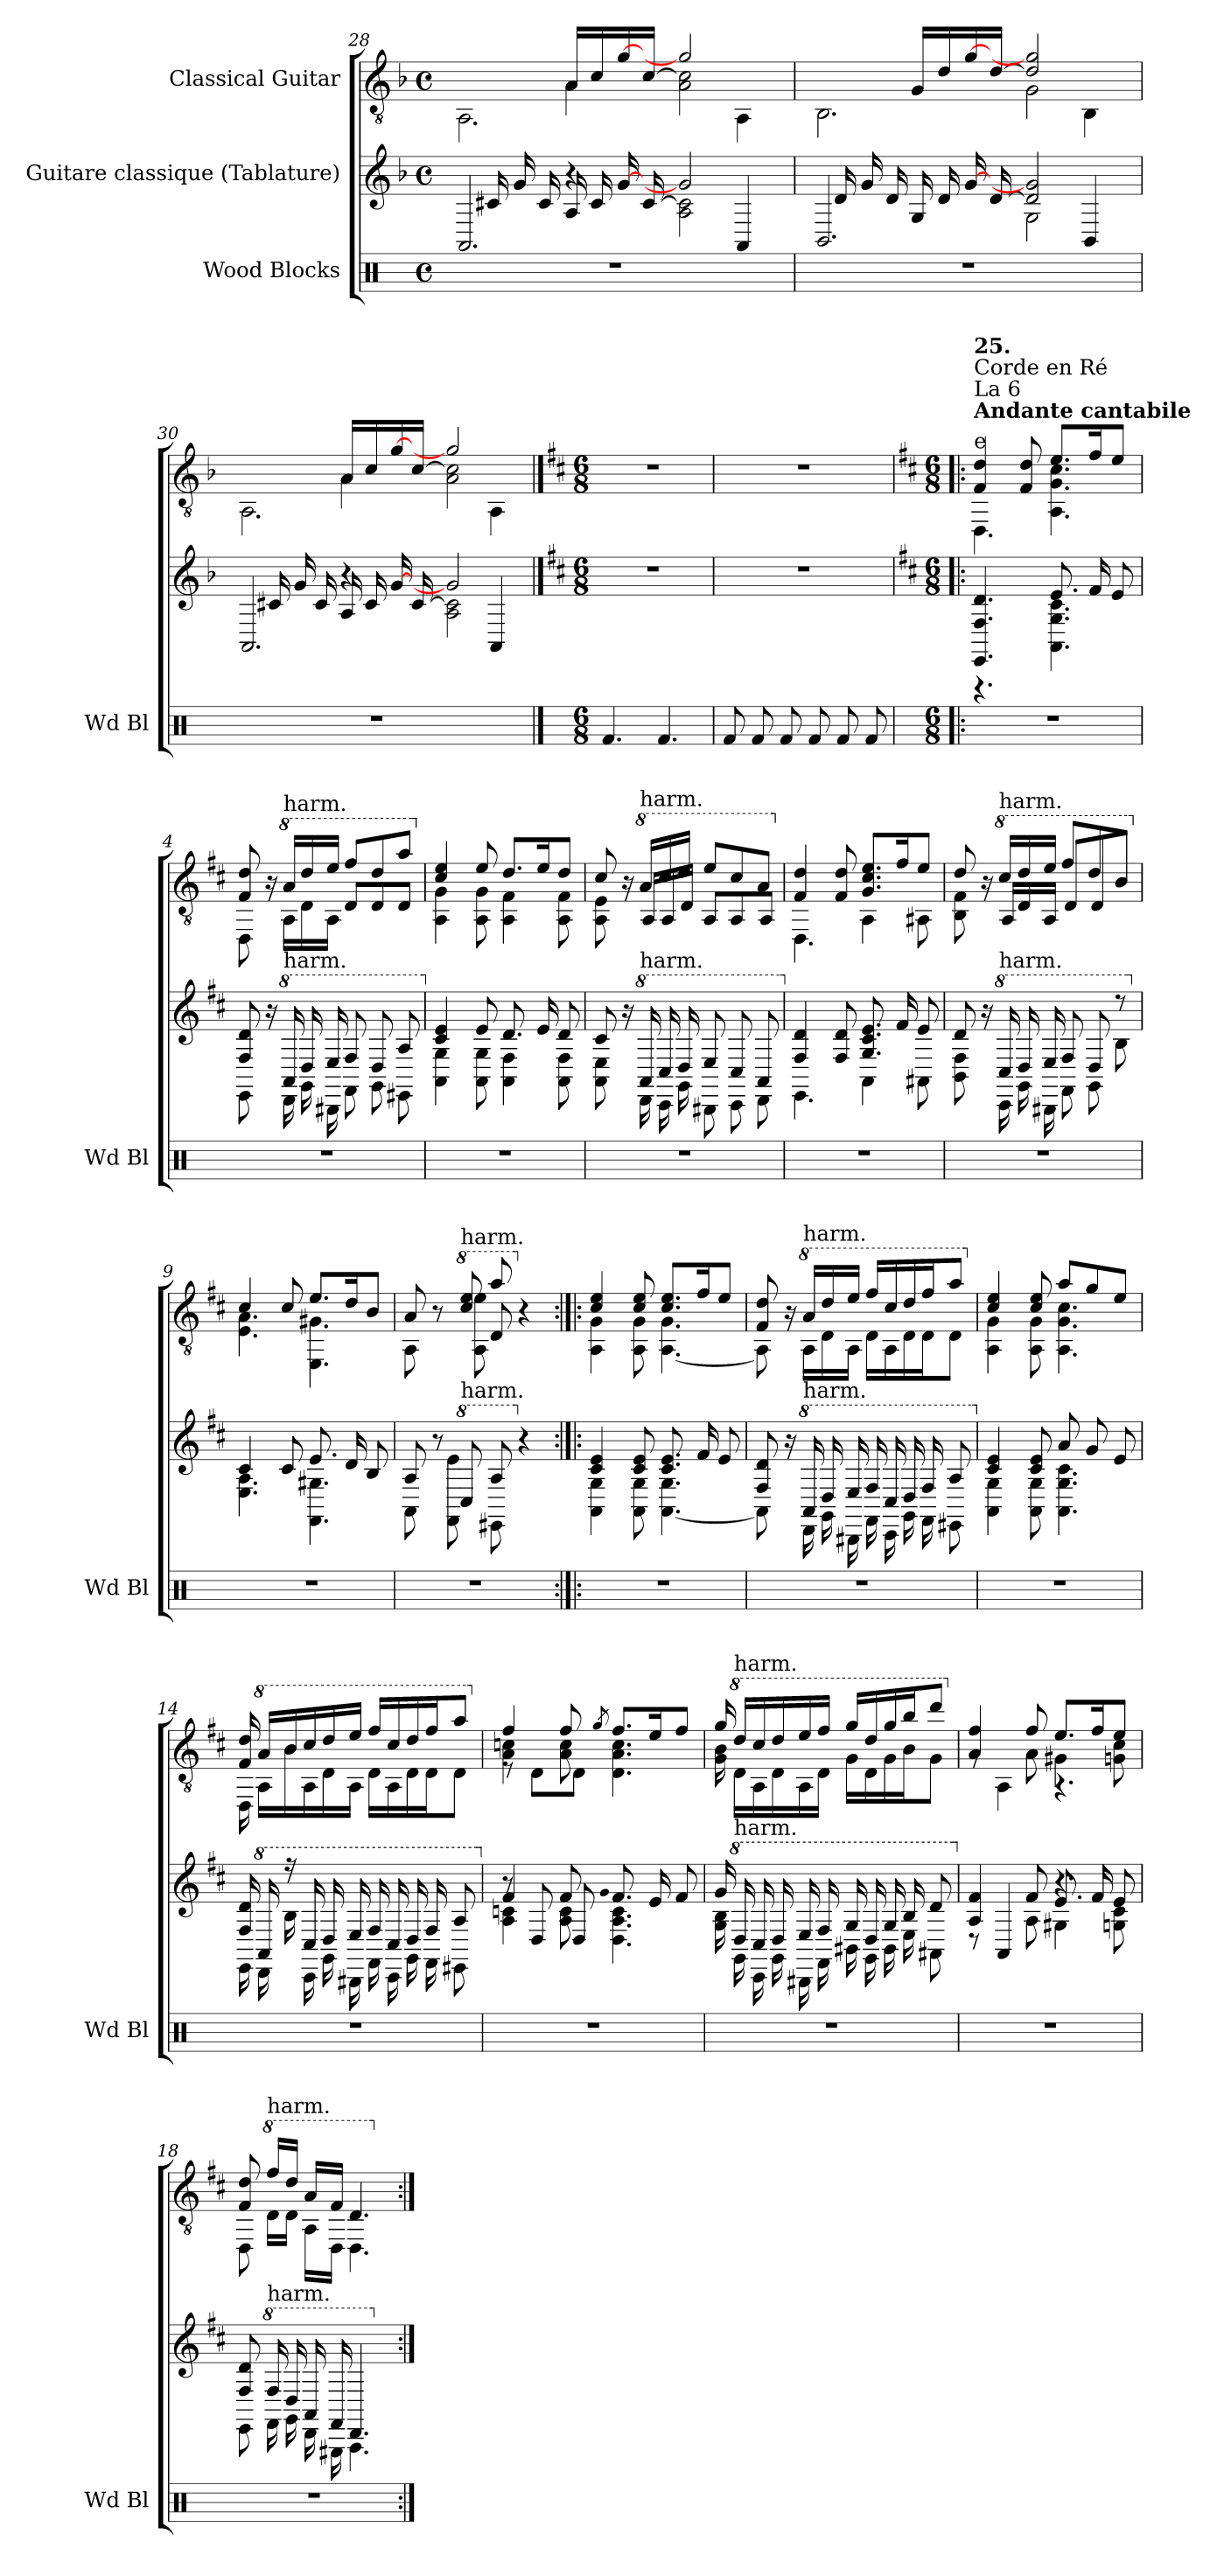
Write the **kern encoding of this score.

**kern	**kern	**kern
*part3	*part2	*part1
*staff3	*staff2	*staff1
*I"Wood Blocks	*I"Guitare classique (Tablature)	*I"Classical Guitar
*I'Wd Bl	*	*
!!LO:PB:g=z
*clefX	*	*clefGv2
*k[]	*k[b-]	*k[b-]
*M4/4	*M4/4	*M4/4
*met(c)	*met(c)	*met(c)
=28	=28	=28
*	*^	*^
*	*	*^	*	*^
1r	16AAyy	4ryy	2.AA	16AA/LLyy	4ryy	2.AA\
.	16c#X	.	.	16c#X/	.	.
.	16g	.	.	16g/	.	.
.	16c#	.	.	16c#/JJ	.	.
.	16A	4r	.	16A/LL	4A<\	.
.	16c#	.	.	16c#/	.	.
.	[16g	.	.	[16g/	.	.
.	[16c#	.	.	[16c#/JJ	.	.
.	2g]	2A 2c#]	.	2g/]	2A\ 2c#\]	.
.	.	.	4AA	.	.	4AA\
=29	=29	=29	=29	=29	=29	=29
1r	16BB-yy	2ryy	2.BB-	16BB-/LLyy	2ryy	2.BB-\
.	16d	.	.	16d/	.	.
.	16g	.	.	16g/	.	.
.	16d	.	.	16d/JJ	.	.
.	16G	.	.	16G/LL	.	.
.	16d	.	.	16d/	.	.
.	[16g	.	.	[16g/	.	.
.	[16d	.	.	[16d/JJ	.	.
.	2d] 2g]	2G	.	2d/] 2g/]	2G\	.
.	.	.	4BB-	.	.	4BB-\
=30	=30	=30	=30	=30	=30	=30
1r	16AAyy	4ryy	2.AA	16AA/LLyy	4ryy	2.AA\
.	16c#X	.	.	16c#X/	.	.
.	16g	.	.	16g/	.	.
.	16c#	.	.	16c#/JJ	.	.
.	16A	4r	.	16A/LL	4A\	.
.	16c#	.	.	16c#/	.	.
.	[16g	.	.	[16g/	.	.
.	[16c#	.	.	[16c#/JJ	.	.
.	2g]	2A 2c#]	.	2g/]	2A\ 2c#\]	.
.	.	.	4AA	.	.	4AA\
*	*v	*v	*v	*	*	*
*	*	*v	*v	*v
!!LO:LB:g=z
==1	==1	==1
*stria1	*stria6	*
*	*k[f#c#]	*k[f#c#]
*M6/8	*M6/8	*M6/8
*	*	*MM60
4.Rf/	2.r	2.r
4.Rf/	.	.
=2	=2	=2
8Rf/	2.r	2.r
8Rf/	.	.
8Rf/	.	.
8Rf/	.	.
8Rf/	.	.
8Rf/	.	.
=3!|:	=3!|:	=3!|:
*	*k[f#c#]	*k[f#c#]
*M6/8	*M6/8	*M6/8
*	*	*MM60
*	*^	*^
!	!	!	!LO:TX:a:B:t=Andante cantabile	!
!	!	!	!LO:TX:a:t=La 6	!
!	!	!	!LO:TX:a:t=e	!
!	!	!	!LO:TX:a:t=Corde en Ré	!
!	!	!	!LO:TX:a:B:t=25.	!
2.r	4.EE 4.F# 4.d	4.r	4F#/ 4d/	4.DD\
.	.	.	8F#/ 8d/	.
.	8.e	4.AA< 4.G< 4.c#<	8.e/L	4.AA\< 4.G\< 4.c#\<
.	16f#	.	16f#/K	.
.	8e	.	8e/J	.
=4	=4	=4	=4	=4
2.r	8F# 8d	8EE	8F#/ 8d/	8DD\
.	16r	16ryy	16r	16ryy
*	*8va	*	*	*
*	*	*	*8va	*
!	!	!	!LO:TX:a:t=harm.	!
!	!LO:TX:a:t=harm.	!	!	!
.	16A	16D<	16a!/LL	16A<\LL
.	16d	16G<	16dd!/	16d<\
.	16e	16BB#<	16ee!/JJ	16A<\JJ
.	8f#	8F#<	8ff#!/L	8d</L
.	8d	8G<	8dd!/	8d</
.	8a	8E#<	8aa!/J	8d</J
=5	=5	=5	=5	=5
*	*X8va	*	*	*
*	*	*	*X8va	*
2.r	4c# 4e	4AA 4G	4c#/ 4e/	4AA\ 4G\
.	8e	8AA 8G	8e/	8AA\ 8G\
.	8.d	4AA 4F#	8.d/L	4AA\ 4F#\
.	16e	.	16e/K	.
.	8d	8AA 8F#	8d/J	8AA\ 8F#\
=6	=6	=6	=6	=6
2.r	8c#	8AA< 8E<	8c#/	8AA\< 8E\<
.	16r	16ryy	16r	16ryy
*	*8va	*	*	*
*	*	*	*8va	*
!	!	!	!LO:TX:a:t=harm.	!
!	!LO:TX:a:t=harm.	!	!	!
.	16A	16D<	16a!/LL	16A</LL
.	16c#	16C#<	16cc#!/	16A</
.	16d	16G<	16dd!/JJ	16d</JJ
.	8e	8BB#<	8ee!/L	8A</L
.	8c#	8C#<	8cc#!/	8A</
.	8A	8D<	8a!/J	8A</J
!!LO:LB:g=z	!!
=7	=7	=7	=7	=7
*	*X8va	*	*	*
*	*	*	*X8va	*
2.r	4F# 4d	4.EE	4F#/ 4d/	4.DD\
.	8F# 8d	.	8F#/ 8d/	.
.	8.G 8.c# 8.e	4AA	8.G/ 8.c#/ 8.e/L	4AA\
.	16f#	.	16f#/K	.
.	8e	8AA#X<	8e/J	8AA#X<\
=8	=8	=8	=8	=8
2.r	8d	8BB<< 8F#<<	8d/	8BB\<< 8F#\<<
.	16r	16ryy	16r	16ryy
*	*8va	*	*	*
*	*	*	*8va	*
!	!	!	!LO:TX:a:t=harm.	!
!	!LO:TX:a:t=harm.	!	!	!
.	16c#	16C#<	16cc#!/LL	16A</LL
.	16d	16G<	16dd!/	16d</
.	16e	16BB#<	16ee!/JJ	16A</JJ
.	8f#	8F#<	8ff#!/L	8d</L
.	8d	8G<	8dd!/	8d</
.	8r	8b<	8b!/J	8b<\J
=9	=9	=9	=9	=9
*	*X8va	*	*	*
*	*	*	*X8va	*
2.r	4c#	4.E<< 4.A<<	4c#/	4.E\<< 4.A\<<
.	8c#	.	8c#/	.
.	8.e	4.FF#<< 4.G#<<	8.e/L	4.EE\<< 4.G#X\<<
.	16d	.	16d/K	.
.	8B	.	8B/J	.
=10	=10	=10	=10	=10
2.r	8A	8AA	8A/	8AA\
.	8r	8ryy	8r	8ryy
*	*8va	*	*	*
*	*	*	*8va	*
!	!	!	!LO:TX:a:t=harm.	!
!	!LO:TX:a:t=harm.	!	!	!
.	8c#	8F#<> 8ee<>	8cc#!/ 8ee!/	8A\<> 8ee\<>
.	8a	8E#<	8aa!/	8d</
*	*X8va	*	*	*
*	*	*	*X8va	*
.	4r	4ryy	4r	4ryy
=11:|!|:	=11:|!|:	=11:|!|:	=11:|!|:	=11:|!|:
2.r	4c# 4e	4AA 4G	4c#/ 4e/	4AA\ 4G\
.	8c# 8e	8AA 8G	8c#/ 8e/	8AA\ 8G\
.	8.c# 8.e	[4.AA 4.G	8.c#/ 8.e/L	[4.AA\ 4.G\
.	16f#	.	16f#/K	.
.	8e	.	8e/J	.
!!LO:LB:g=z	!!
=12	=12	=12	=12	=12
2.r	8F# 8d	8AA]	8F#/ 8d/	8AA\]
.	16r	16ryy	16r	16ryy
*	*8va	*	*	*
*	*	*	*8va	*
!	!	!	!LO:TX:a:t=harm.	!
!	!LO:TX:a:t=harm.	!	!	!
.	16A	16D<	16a!/LL	16A<\LL
.	16d	16G<	16dd!/	16d<\
.	16e	16BB#<	16ee!/JJ	16A<\JJ
.	16f#	16F#<	16ff#!/LL	16d<\LL
.	16c#	16C#<	16cc#!/	16A<\
.	16d	16G<	16dd!/	16d<\
.	16f#	16F#<	16ff#!/J	16d<\J
.	8a	8E#<	8aa!/J	8d<\J
=13	=13	=13	=13	=13
*	*X8va	*	*	*
*	*	*	*X8va	*
2.r	4c# 4e	4AA 4G	4c#/ 4e/	4AA\ 4G\
.	8c# 8e	8AA 8G	8c#/ 8e/	8AA\ 8G\
.	8a	4.AA 4.G 4.c#	8a/L	4.AA\ 4.G\ 4.c#\
.	8g	.	8g/	.
.	8e	.	8e/J	.
=14	=14	=14	=14	=14
2.r	16F# 16d	16EE	16F#/ 16d/	16DD\
*	*8va	*	*	*
*	*	*	*8va	*
.	16A	16D<	16a!/LL	16A<\LL
.	16r	16b<	16b!/	16b<\
.	16c#	16C#<	16cc#!/	16A<\
.	16d	16G<	16dd!/	16d<\
.	16e	16BB#<	16ee!/JJ	16A<\JJ
.	16f#	16F#<	16ff#!/LL	16d<\LL
.	16c#	16C#<	16cc#!/	16A<\
.	16d	16G<	16dd!/	16d<\
.	16f#	16F#<	16ff#!/J	16d<\J
.	8a	8E#<	8aa!/J	8d<\J
*	*v	*v	*	*
*	*	*v	*v
=15	=15	=15
*	*X8va	*
*	*^	*
*	*	*^	*
*	*	*	*	*X8va
*	*	*	*	*^
*	*	*	*	*	*^
2.r	4f#	4A<< 4cn<<	8r	4f#/	4A\<< 4cn\<<	8rE
.	.	.	8D	.	.	8D\L
.	8f#	8A 8c	8D	8f#/	8A\ 8c\	8D\J
.	qg	.	.	8qg/	.	.
.	8.f#	4.D 4.A 4.c	4.ryy	8.f#/L	4.D\ 4.A\ 4.c\	4.ryy
.	16e	.	.	16e/K	.	.
.	8f#	.	.	8f#/J	.	.
*	*	*v	*v	*	*	*
*	*	*	*	*v	*v
!!LO:PB:g=z
=16	=16	=16	=16	=16
2.r	16g	16G 16B	16g/	16G\ 16B\
*	*8va	*	*	*
*	*	*	*8va	*
!	!	!	!LO:TX:a:t=harm.	!
!	!LO:TX:a:t=harm.	!	!	!
.	16d	16G<	16dd!/LL	16d<\LL
.	16c#	16C#<	16cc#!/	16A<\
.	16d	16G<	16dd!/	16d<\
.	16e	16BB#<	16ee!/	16A<\
.	16f#	16F#<	16ff#!/JJ	16d<\JJ
.	16g	16B#<	16gg!/LL	16g<\LL
.	16d	16G<	16dd!/	16d<\
.	16g	16B#<	16gg!/	16g<\
.	16b	16e<	16bb!/J	16b<\J
.	8dd	8A#<	8ddd!/J	8g<\J
*	*v	*v	*	*
*	*	*v	*v
=17	=17	=17
*	*X8va	*
*	*^	*
*	*	*^	*
*	*	*	*	*X8va
*	*	*	*	*^
*	*	*	*	*	*^
2.r	4A 4f#	4ryy	8r	4A/ 4f#/	4rAAyy	8rG
.	.	.	4AA	.	.	4AA\
.	8f#	8A	.	8f#/	8A\	.
.	8.e	4G#X	4.r	8.e/L	4G#X\	4.rAA
.	16f#	.	.	16f#/K	.	.
.	8e	8Gn 8c#	.	8e/J	8Gn\ 8c#\	.
*	*	*v	*v	*	*	*
*	*	*	*	*v	*v
=18	=18	=18	=18	=18
2.r	8F# 8d	8EE	8F#/ 8d/	8DD\
*	*8va	*	*	*
*	*	*	*8va	*
!	!	!	!LO:TX:a:t=harm.	!
!	!LO:TX:a:t=harm.	!	!	!
.	16f#	16F#<	16ff#!/LL	16d<\LL
.	16d	16G<	16dd!/JJ	16d<\JJ
.	16A	16D<	16a!/LL	16A<\LL
.	16F#	16GG#	16f#!/JJ	16D<\JJ
.	4.D	4.AA	4.d!/	4.D<\
*	*X8va	*	*	*
*	*	*	*X8va	*
*	*v	*v	*	*
*	*	*v	*v
=:|!	=:|!	=:|!
*-	*-	*-
